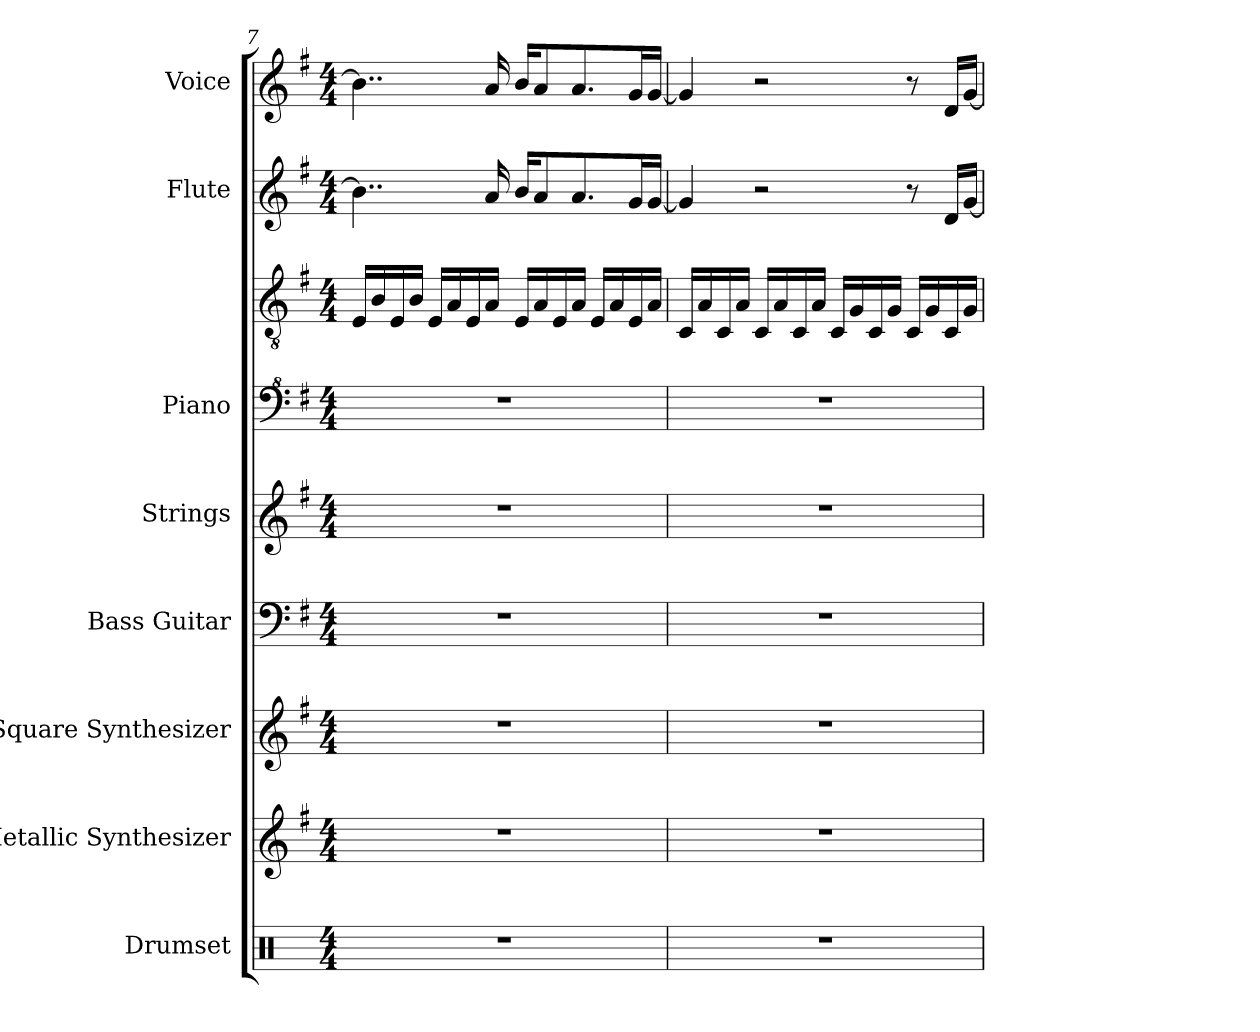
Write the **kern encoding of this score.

**kern	**kern	**kern	**kern	**kern	**kern	**kern	**kern	**kern
*part8	*part7	*part6	*part5	*part4	*part3	*part3	*part2	*part1
*staff9	*staff8	*staff7	*staff6	*staff5	*staff4	*staff3	*staff2	*staff1
*I"Drumset	*I"Metallic Synthesizer	*I"Square Synthesizer	*I"Bass Guitar	*I"Strings	*I"Piano	*	*I"Flute	*I"Voice
*I'D. Set	*I'Synth.	*I'Synth.	*I'B. Guit.	*I'St.	*I'Pno.	*	*I'Fl.	*I'Vo.
!!LO:PB:g=z
*clefX	*clefG2	*clefG2	*clefF4	*clefG2	*clefF^4	*clefGv2	*clefG2	*clefG2
*	*	*	*ITrd7c12	*	*	*	*	*
*k[]	*k[f#]	*k[f#]	*k[f#]	*k[f#]	*k[f#]	*k[f#]	*k[f#]	*k[f#]
*M4/4	*M4/4	*M4/4	*M4/4	*M4/4	*M4/4	*M4/4	*M4/4	*M4/4
=7	=7	=7	=7	=7	=7	=7	=7	=7
1r	1r	1r	1r	1r	1r	16E/LL	4..b\]	4..b\]
.	.	.	.	.	.	16B/	.	.
.	.	.	.	.	.	16E/	.	.
.	.	.	.	.	.	16B/JJ	.	.
.	.	.	.	.	.	16E/LL	.	.
.	.	.	.	.	.	16A/	.	.
.	.	.	.	.	.	16E/	.	.
.	.	.	.	.	.	16A/JJ	16a/	16a/
.	.	.	.	.	.	16E/LL	16b/KL	16b/KL
.	.	.	.	.	.	16A/	8a/	8a/
.	.	.	.	.	.	16E/	.	.
.	.	.	.	.	.	16A/JJ	8.a/	8.a/
.	.	.	.	.	.	16E/LL	.	.
.	.	.	.	.	.	16A/	.	.
.	.	.	.	.	.	16E/	16g/L	16g/L
.	.	.	.	.	.	16A/JJ	[16g/JJ	[16g/JJ
=8	=8	=8	=8	=8	=8	=8	=8	=8
1r	1r	1r	1r	1r	1r	16C/LL	4g/]	4g/]
.	.	.	.	.	.	16A/	.	.
.	.	.	.	.	.	16C/	.	.
.	.	.	.	.	.	16A/JJ	.	.
.	.	.	.	.	.	16C/LL	2r	2r
.	.	.	.	.	.	16A/	.	.
.	.	.	.	.	.	16C/	.	.
.	.	.	.	.	.	16A/JJ	.	.
.	.	.	.	.	.	16C/LL	.	.
.	.	.	.	.	.	16G/	.	.
.	.	.	.	.	.	16C/	.	.
.	.	.	.	.	.	16G/JJ	.	.
.	.	.	.	.	.	16C/LL	8r	8r
.	.	.	.	.	.	16G/	.	.
.	.	.	.	.	.	16C/	16d/LL	16d/LL
.	.	.	.	.	.	16G/JJ	[16g/JJ	[16g/JJ
=	=	=	=	=	=	=	=	=
*-	*-	*-	*-	*-	*-	*-	*-	*-
